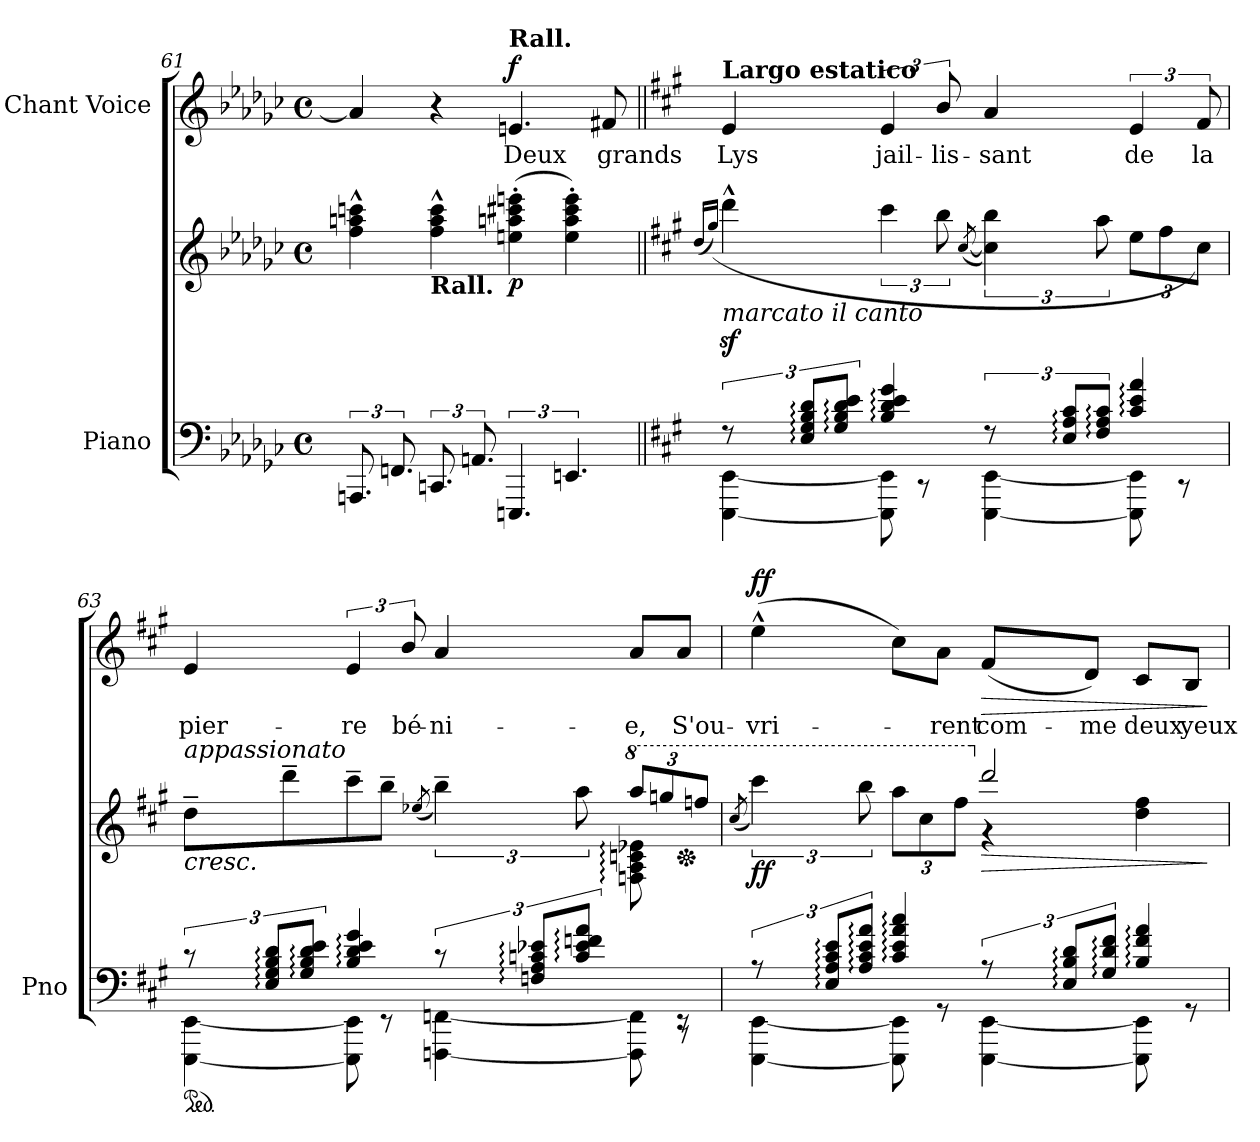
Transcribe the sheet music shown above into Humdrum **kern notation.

**kern	**kern	**dynam	**kern	**text	**dynam
*part2	*part2	*part2	*part1	*part1	*part1
*staff3	*staff2	*staff2/3	*staff1	*staff1	*staff1
*I"Piano	*	*	*I"Chant Voice	*	*
*I'Pno	*	*	*	*	*
*clefF4	*clefG2	*	*clefG2	*	*
*k[b-e-a-d-g-c-]	*k[b-e-a-d-g-c-]	*	*k[b-e-a-d-g-c-]	*	*
*M4/4	*M4/4	*	*M4/4	*	*
*met(c)	*met(c)	*	*met(c)	*	*
=61	=61	=61	=61	=61	=61
12.AAAn/	4ff\^^ 4aan\^^ 4cccn\^^	.	4a/]	.	.
12.FFn/	.	.	.	.	.
!	!LO:TX:b:B:t=Rall.	!	!	!	!
12.CCn/	4ff\^^ 4aa\^^ 4ccc\^^	.	4r	.	.
12.AAn/	.	.	.	.	.
*	*	*	*MM52	*	*
!	!	!	!LO:TX:a:B:t=Rall.	!	!
!	!	!LO:DY:b	!	!LO:LY:b	!LO:DY:a
6.EEEn/	(>4een\' 4aan\' 4ccc#X\' 4eeen\'	p	4.en/	Deux	f
6.EEn/	4ee\' 4aa\' 4ccc#\' 4eee\')	.	.	.	.
!	!	!	!	!LO:LY:b	!
.	.	.	8f#X/	grands	.
!!LO:LB:g=z
=62||	=62||	=62||	=62||	=62||	=62||
*k[f#c#g#]	*k[f#c#g#]	*	*k[f#c#g#]	*	*
*	*	*	*MM44	*	*
.	(<16qdd/LL	.	.	.	.
.	(>16qgg#/JJ)	.	.	.	.
*^	*	*	*	*	*
!	!	!	!	!LO:TX:a:B:t=Largo estatico	!	!
!	!	!LO:TX:b:i:t=marcato il canto	!	!	!	!
!	!	!	!	!	!LO:LY:b	!
12r	[4EEE\ [4EE\	4dddz<^^\	.	4e/	Lys	.
12E/: 12G#/: 12B/: 12d/:L	.	.	.	.	.	.
12G#/: 12B/: 12d/: 12e/:J	.	.	.	.	.	.
!	!	!	!	!	!LO:LY:b	!
4B/: 4d/: 4e/: 4g#/:	8EEE\] 8EE\]	6ccc#\	.	6e/	jail-	.
.	8r	.	.	.	.	.
!	!	!	!	!	!LO:LY:b	!
.	.	12bb\	.	12b/	-lis-	.
.	.	(>[8qcc#/	.	.	.	.
!	!	!	!	!	!LO:LY:b	!
12r	[4EEE\ [4EE\	6cc#\] 6bb\)	.	4a/	-sant	.
12E/: 12A/: 12c#/:L	.	.	.	.	.	.
12F#/: 12A/: 12c#/:J	.	12aa\	.	.	.	.
*	*	*Xbrackettup	*	*	*	*
!	!	!	!	!	!LO:LY:b	!
4c#/: 4e/: 4a/:	8EEE\] 8EE\]	12ee\L	.	6e/	de	.
.	.	12ff#\	.	.	.	.
.	8r	.	.	.	.	.
!	!	!	!	!	!LO:LY:b	!
.	.	12cc#\J)	.	12f#/	la	.
=63	=63	=63	=63	=63	=63	=63
*ped	*	*	*	*	*	*
*	*	*^	*	*	*	*
!	!	!LO:TX:a:i:t=appassionato	!	!	!	!	!
!	!	!LO:TX:b:i:t=cresc.	!	!	!	!	!
!	!	!	!	!	!	!LO:LY:b	!
12r	[4EEE\ [4EE\	8dd~\L	2.ryy	.	4e/	pier-	.
12E/: 12G#/: 12B/: 12d/:L	.	.	.	.	.	.	.
.	.	8ddd~\	.	.	.	.	.
12G#/: 12B/: 12d/: 12e/:J	.	.	.	.	.	.	.
!	!	!	!	!	!	!LO:LY:b	!
4B/: 4d/: 4e/: 4g#/:	8EEE\] 8EE\]	8ccc#~\	.	.	6e/	-re	.
.	8r	8bb~\J	.	.	.	.	.
!	!	!	!	!	!	!LO:LY:b	!
.	.	.	.	.	12b/	bé-	.
.	.	(<8qee-X/	.	.	.	.	.
*	*	*brackettup	*	*	*	*	*
!	!	!	!	!	!	!LO:LY:b	!
12r	[4FFFn\ [4FFn\	6bb~\)	.	.	4a/	-ni-	.
12Fn/: 12A/: 12cn/: 12e-X/:L	.	.	.	.	.	.	.
12c/: 12e-/: 12fn/: 12a/:J	.	12aa\	.	.	.	.	.
*	*	*8va	*	*	*	*	*
!	!	!	!	!	!	!LO:LY:b	!
8ryy	8FFF\] 8FF\]	12aaa/L	8fn\: 8a\: 8ccn\: 8ee-X\:	.	8a/L	-e,	.
.	.	12gggn/	.	.	.	.	.
*	*	*Xped	*	*	*	*	*
!	!	!	!	!	!	!LO:LY:b	!
8rCC	8r	.	8ryy	.	8a/J	S'ou-	.
.	.	12fffn/J	.	.	.	.	.
!!LO:LB:g=z
=64	=64	=64	=64	=64	=64	=64	=64
.	.	(<8qccc#/	.	.	.	.	.
!	!	!	!	!LO:DY:b	!	!LO:LY:b	!LO:DY:a
12r	[4EEE\ [4EE\	6cccc#\)	2ryy	ff	(>4ee^^\	-vri-	ff
12E/: 12A/: 12c#/: 12e/:L	.	.	.	.	.	.	.
12A/: 12c#/: 12e/: 12a/:J	.	12bbb\	.	.	.	.	.
*	*	*Xbrackettup	*	*	*	*	*
4c#/: 4e/: 4a/: 4cc#/:	8EEE\] 8EE\]	12aaa\L	.	.	8cc#\L)	.	.
.	.	12ccc#\	.	.	.	.	.
!	!	!	!	!	!	!LO:LY:b	!
.	8rGG	.	.	.	8a\J	-rent	.
.	.	12fff#\J	.	.	.	.	.
*	*	*X8va	*	*	*	*	*
!	!	!	!	!LO:HP:b	!	!LO:LY:b	!LO:HP:b
12r	[4EEE\ [4EE\	2ddd/	4r	>	(<8f#/L	com-	>
12E/: 12B/: 12d/:L	.	.	.	.	.	.	.
!	!	!	!	!	!	!LO:LY:b	!
.	.	.	.	.	8d/J)	-me	.
12G#/: 12d/: 12f#/:J	.	.	.	.	.	.	.
!	!	!	!	!	!	!LO:LY:b	!
4B/: 4f#/: 4a/:	8EEE\] 8EE\]	.	4dd\ 4ff#\	.	8c#/L	deux	.
!	!	!	!	!	!	!LO:LY:b	!
.	8rGG	.	.	.	8B/J	yeux	.
*v	*v	*	*	*	*	*	*
*	*v	*v	*	*	*	*
.	.	]	.	.	]
=	=	=	=	=	=
*-	*-	*-	*-	*-	*-
